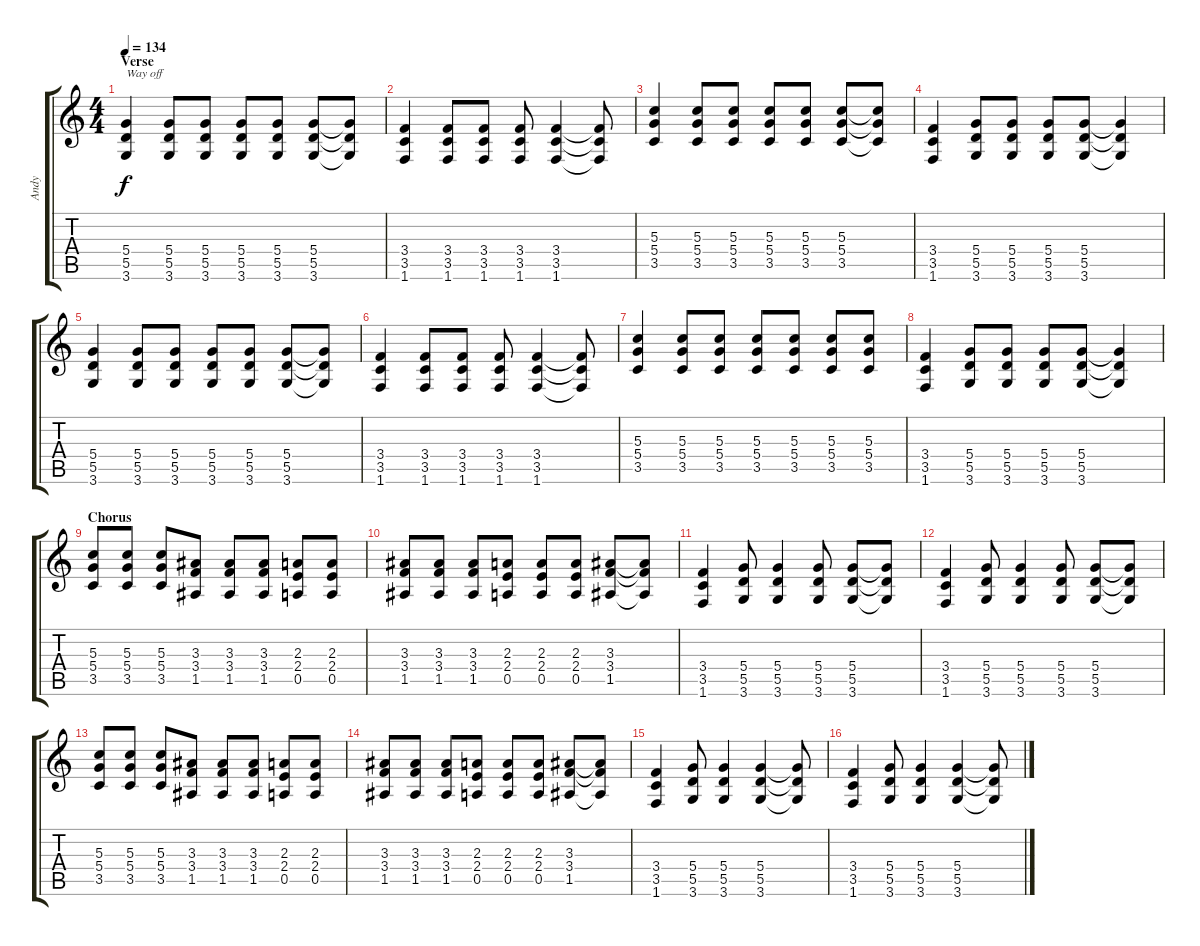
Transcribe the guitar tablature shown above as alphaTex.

\track ("Andy" "Andy") {instrument overdrivenguitar}
\staff {score tabs}
\tuning (E4 B3 G3 D3 A2 E2) {hide}
\ts (4 4)
\section ("" "Verse")
\tempo 134
\clef g2
\ks c
(5.4 5.5 3.6).4{txt "Way off" dy f} (5.4 5.5 3.6).8 (5.4 5.5 3.6).8 (5.4 5.5 3.6).8 (5.4 5.5 3.6).8 (5.4 5.5 3.6).8 (5.4{t} 5.5{t} 3.6{t}).8 |
(3.4 3.5 1.6).4 (3.4 3.5 1.6).8 (3.4 3.5 1.6).8 (3.4 3.5 1.6).8 (3.4 3.5 1.6).4 (3.4{t} 3.5{t} 1.6{t}).8 |
(5.3 5.4 3.5).4 (5.3 5.4 3.5).8 (5.3 5.4 3.5).8 (5.3 5.4 3.5).8 (5.3 5.4 3.5).8 (5.3 5.4 3.5).8 (5.3{t} 5.4{t} 3.5{t}).8 |
(3.4 3.5 1.6).4 (5.4 5.5 3.6).8 (5.4 5.5 3.6).8 (5.4 5.5 3.6).8 (5.4 5.5 3.6).8 (5.4{t} 5.5{t} 3.6{t}).4 |
(5.4 5.5 3.6).4 (5.4 5.5 3.6).8 (5.4 5.5 3.6).8 (5.4 5.5 3.6).8 (5.4 5.5 3.6).8 (5.4 5.5 3.6).8 (5.4{t} 5.5{t} 3.6{t}).8 |
(3.4 3.5 1.6).4 (3.4 3.5 1.6).8 (3.4 3.5 1.6).8 (3.4 3.5 1.6).8 (3.4 3.5 1.6).4 (3.4{t} 3.5{t} 1.6{t}).8 |
(5.3 5.4 3.5).4 (5.3 5.4 3.5).8 (5.3 5.4 3.5).8 (5.3 5.4 3.5).8 (5.3 5.4 3.5).8 (5.3 5.4 3.5).8 (5.3 5.4 3.5).8 |
(3.4 3.5 1.6).4 (5.4 5.5 3.6).8 (5.4 5.5 3.6).8 (5.4 5.5 3.6).8 (5.4 5.5 3.6).8 (5.4{t} 5.5{t} 3.6{t}).4 |
\section ("" "Chorus")
(5.3 5.4 3.5).8 (5.3 5.4 3.5).8 (5.3 5.4 3.5).8 (3.3 3.4 1.5).8 (3.3 3.4 1.5).8 (3.3 3.4 1.5).8 (2.3 2.4 0.5).8 (2.3 2.4 0.5).8 |
(3.3 3.4 1.5).8 (3.3 3.4 1.5).8 (3.3 3.4 1.5).8 (2.3 2.4 0.5).8 (2.3 2.4 0.5).8 (2.3 2.4 0.5).8 (3.3 3.4 1.5).8 (3.3{t} 3.4{t} 1.5{t}).8 |
(3.4 3.5 1.6).4 (5.4 5.5 3.6).8 (5.4 5.5 3.6).4 (5.4 5.5 3.6).8 (5.4 5.5 3.6).8 (5.4{t} 5.5{t} 3.6{t}).8 |
(3.4 3.5 1.6).4 (5.4 5.5 3.6).8 (5.4 5.5 3.6).4 (5.4 5.5 3.6).8 (5.4 5.5 3.6).8 (5.4{t} 5.5{t} 3.6{t}).8 |
(5.3 5.4 3.5).8 (5.3 5.4 3.5).8 (5.3 5.4 3.5).8 (3.3 3.4 1.5).8 (3.3 3.4 1.5).8 (3.3 3.4 1.5).8 (2.3 2.4 0.5).8 (2.3 2.4 0.5).8 |
(3.3 3.4 1.5).8 (3.3 3.4 1.5).8 (3.3 3.4 1.5).8 (2.3 2.4 0.5).8 (2.3 2.4 0.5).8 (2.3 2.4 0.5).8 (3.3 3.4 1.5).8 (3.3{t} 3.4{t} 1.5{t}).8 |
(3.4 3.5 1.6).4 (5.4 5.5 3.6).8 (5.4 5.5 3.6).4 (5.4 5.5 3.6).4 (5.4{t} 5.5{t} 3.6{t}).8 |
(3.4 3.5 1.6).4 (5.4 5.5 3.6).8 (5.4 5.5 3.6).4 (5.4 5.5 3.6).4 (5.4{t} 5.5{t} 3.6{t}).8
